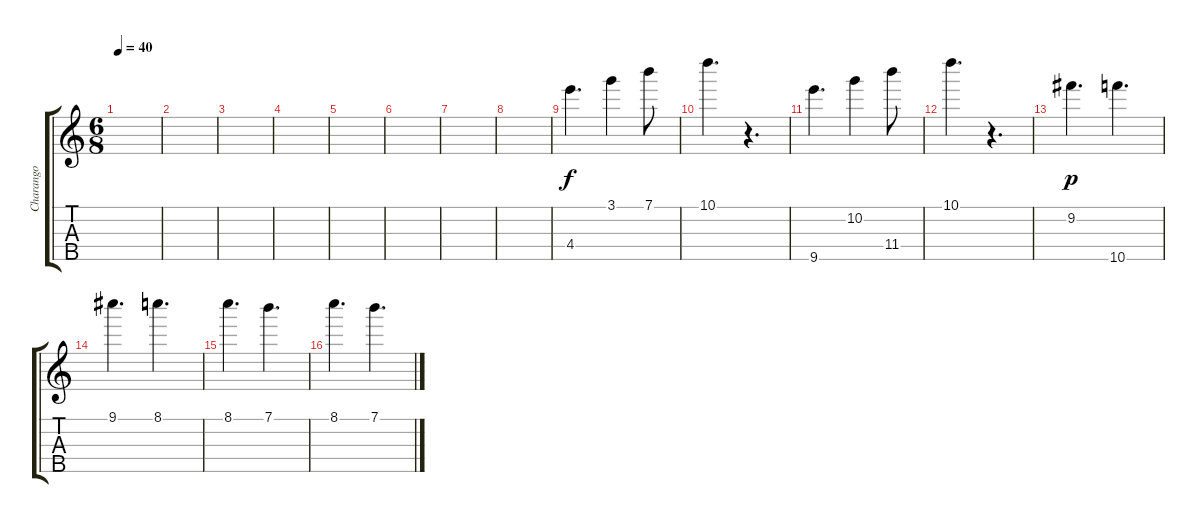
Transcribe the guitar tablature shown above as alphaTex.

\track ("Charango" "Charango") {instrument acousticguitarnylon}
\staff {score tabs}
\tuning (E5 A4 E4 C5 G4) {hide}
\ts (6 8)
\tempo 40
\clef g2
\ks c
|
|
|
|
|
|
|
|
4.4.4{d} 3.1.4 7.1.8 |
10.1.4{d} r.4{d} |
9.5.4{d} 10.2.4 11.4.8 |
10.1.4{d} r.4{d} |
9.2.4{d dy p} 10.5.4{d} |
9.1.4{d} 8.1.4{d} |
8.1.4{d} 7.1.4{d} |
8.1.4{d} 7.1.4{d}
